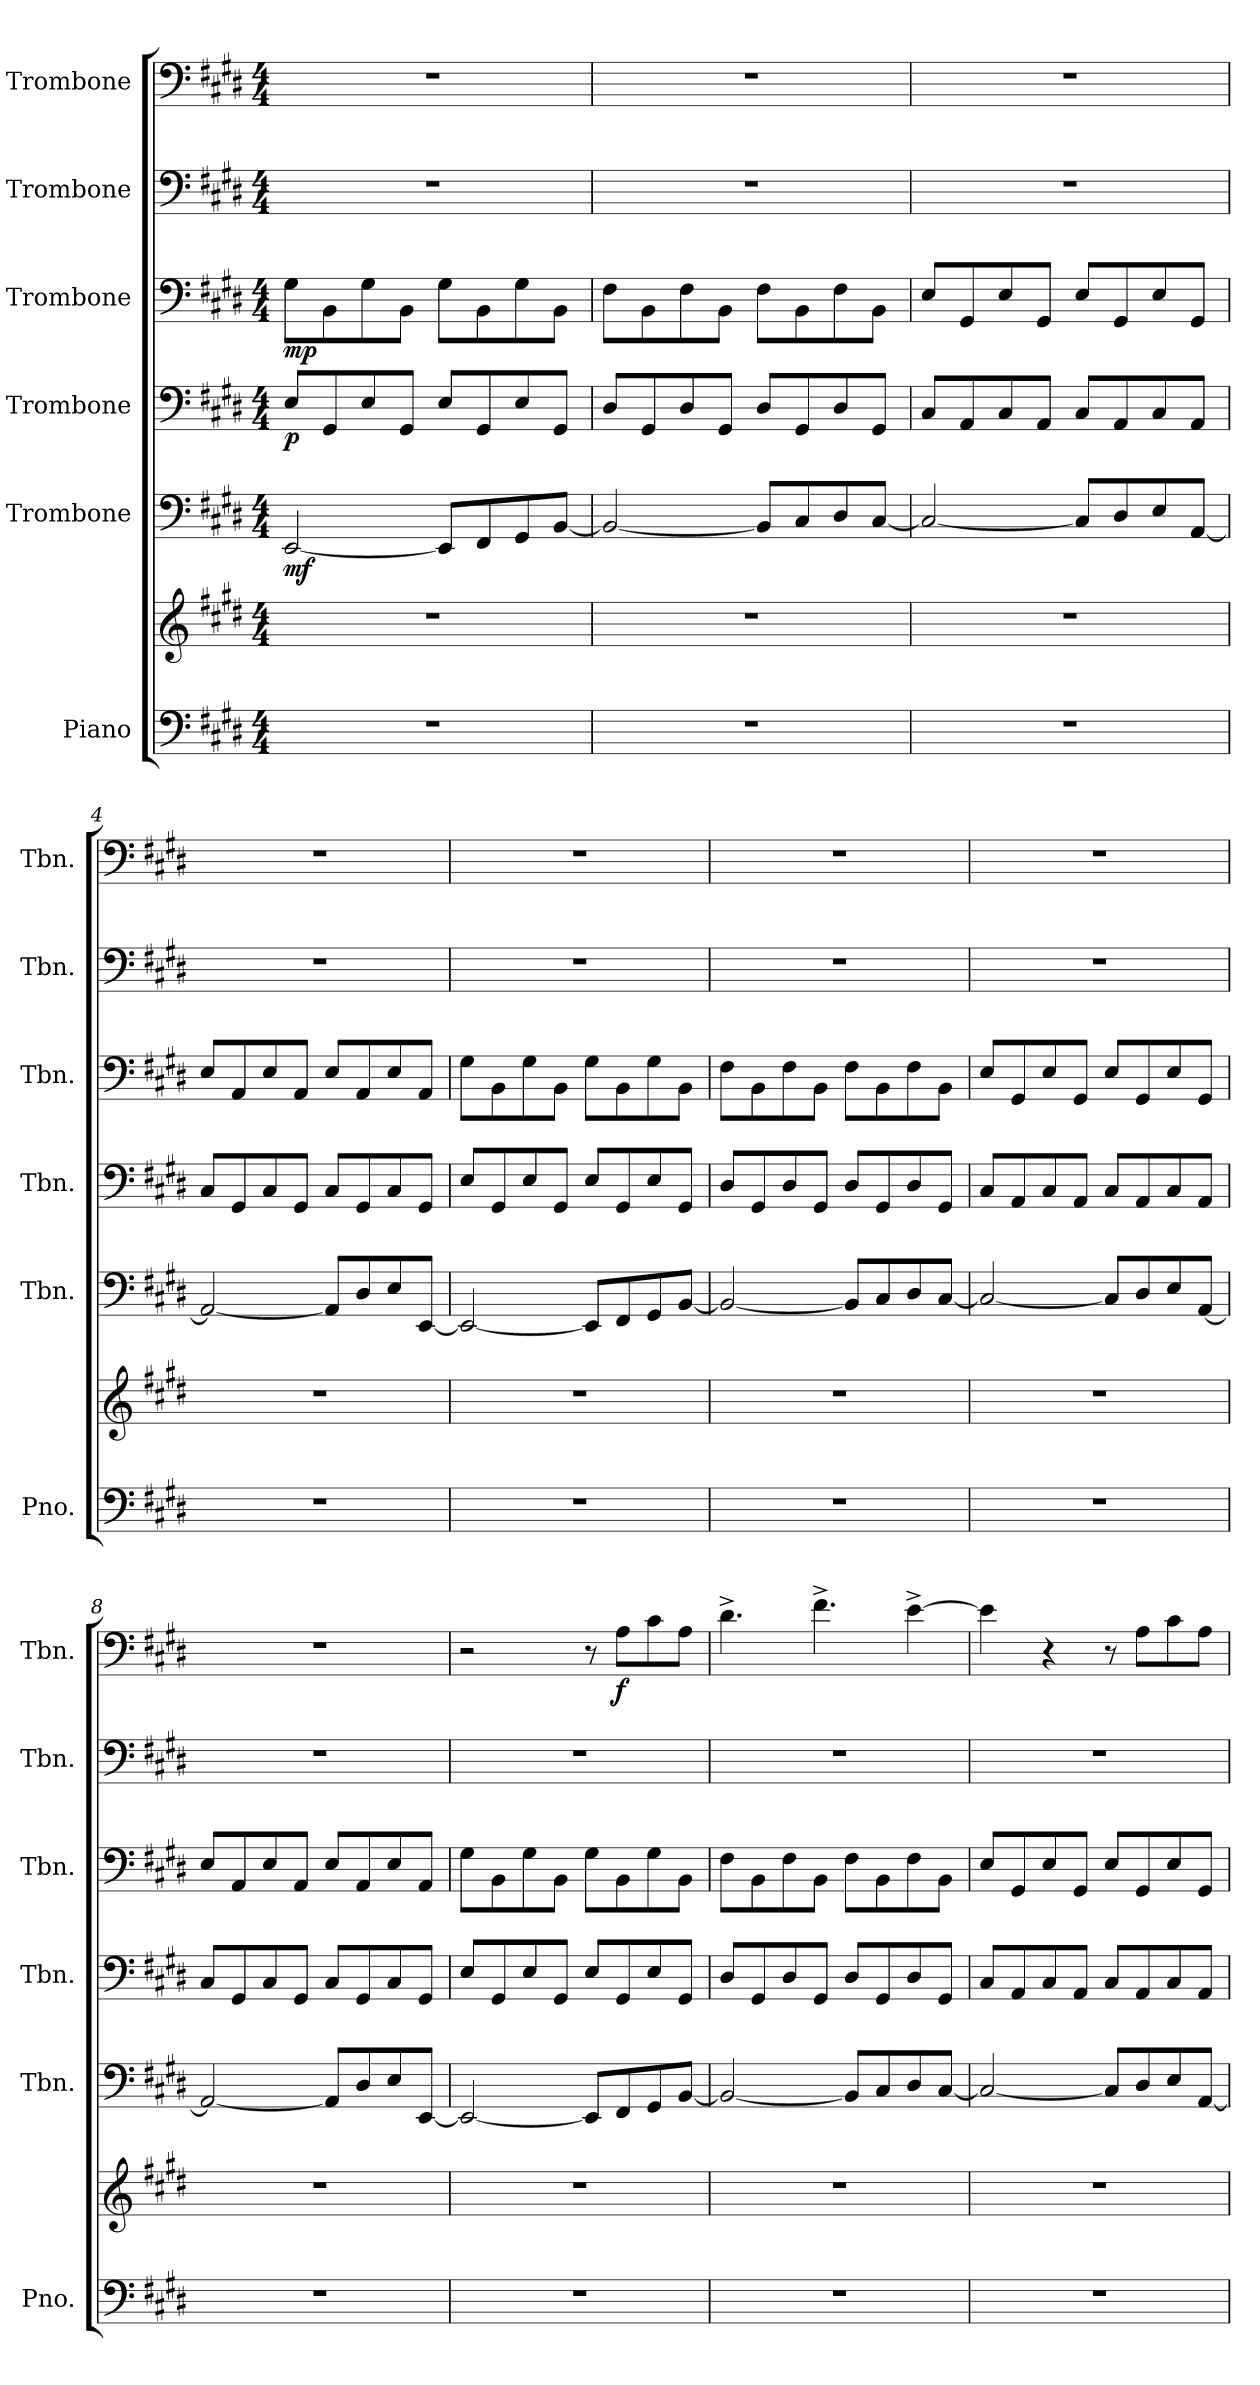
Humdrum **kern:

**kern	**kern	**kern	**dynam	**kern	**dynam	**kern	**dynam	**kern	**kern	**dynam
*part6	*part6	*part5	*part5	*part4	*part4	*part3	*part3	*part2	*part1	*part1
*staff7	*staff6	*staff5	*staff5	*staff4	*staff4	*staff3	*staff3	*staff2	*staff1	*staff1
*I"Piano	*	*I"Trombone	*	*I"Trombone	*	*I"Trombone	*	*I"Trombone	*I"Trombone	*
*I'Pno.	*	*I'Tbn.	*	*I'Tbn.	*	*I'Tbn.	*	*I'Tbn.	*I'Tbn.	*
*clefF4	*clefG2	*clefF4	*	*clefF4	*	*clefF4	*	*clefF4	*clefF4	*
*k[f#c#g#d#]	*k[f#c#g#d#]	*k[f#c#g#d#]	*	*k[f#c#g#d#]	*	*k[f#c#g#d#]	*	*k[f#c#g#d#]	*k[f#c#g#d#]	*
*M4/4	*M4/4	*M4/4	*	*M4/4	*	*M4/4	*	*M4/4	*M4/4	*
*MM115	*MM115	*MM115	*	*MM115	*	*MM115	*	*MM115	*MM115	*
=1	=1	=1	=1	=1	=1	=1	=1	=1	=1	=1
!	!	!	!LO:DY:b	!	!LO:DY:b	!	!LO:DY:b	!	!	!
1r	1r	[2EE/	mf	8E/L	p	8G#\L	mp	1r	1r	.
.	.	.	.	8GG#/	.	8BB\	.	.	.	.
.	.	.	.	8E/	.	8G#\	.	.	.	.
.	.	.	.	8GG#/J	.	8BB\J	.	.	.	.
.	.	8EE/L]	.	8E/L	.	8G#\L	.	.	.	.
.	.	8FF#/	.	8GG#/	.	8BB\	.	.	.	.
.	.	8GG#/	.	8E/	.	8G#\	.	.	.	.
.	.	[8BB/J	.	8GG#/J	.	8BB\J	.	.	.	.
=2	=2	=2	=2	=2	=2	=2	=2	=2	=2	=2
1r	1r	2BB/_	.	8D#/L	.	8F#\L	.	1r	1r	.
.	.	.	.	8GG#/	.	8BB\	.	.	.	.
.	.	.	.	8D#/	.	8F#\	.	.	.	.
.	.	.	.	8GG#/J	.	8BB\J	.	.	.	.
.	.	8BB/L]	.	8D#/L	.	8F#\L	.	.	.	.
.	.	8C#/	.	8GG#/	.	8BB\	.	.	.	.
.	.	8D#/	.	8D#/	.	8F#\	.	.	.	.
.	.	[8C#/J	.	8GG#/J	.	8BB\J	.	.	.	.
=3	=3	=3	=3	=3	=3	=3	=3	=3	=3	=3
1r	1r	2C#/_	.	8C#/L	.	8E/L	.	1r	1r	.
.	.	.	.	8AA/	.	8GG#/	.	.	.	.
.	.	.	.	8C#/	.	8E/	.	.	.	.
.	.	.	.	8AA/J	.	8GG#/J	.	.	.	.
.	.	8C#/L]	.	8C#/L	.	8E/L	.	.	.	.
.	.	8D#/	.	8AA/	.	8GG#/	.	.	.	.
.	.	8E/	.	8C#/	.	8E/	.	.	.	.
.	.	[8AA/J	.	8AA/J	.	8GG#/J	.	.	.	.
=4	=4	=4	=4	=4	=4	=4	=4	=4	=4	=4
1r	1r	2AA/_	.	8C#/L	.	8E/L	.	1r	1r	.
.	.	.	.	8GG#/	.	8AA/	.	.	.	.
.	.	.	.	8C#/	.	8E/	.	.	.	.
.	.	.	.	8GG#/J	.	8AA/J	.	.	.	.
.	.	8AA/L]	.	8C#/L	.	8E/L	.	.	.	.
.	.	8D#/	.	8GG#/	.	8AA/	.	.	.	.
.	.	8E/	.	8C#/	.	8E/	.	.	.	.
.	.	[8EE/J	.	8GG#/J	.	8AA/J	.	.	.	.
!!LO:PB:g=z
=5	=5	=5	=5	=5	=5	=5	=5	=5	=5	=5
1r	1r	2EE/_	.	8E/L	.	8G#\L	.	1r	1r	.
.	.	.	.	8GG#/	.	8BB\	.	.	.	.
.	.	.	.	8E/	.	8G#\	.	.	.	.
.	.	.	.	8GG#/J	.	8BB\J	.	.	.	.
.	.	8EE/L]	.	8E/L	.	8G#\L	.	.	.	.
.	.	8FF#/	.	8GG#/	.	8BB\	.	.	.	.
.	.	8GG#/	.	8E/	.	8G#\	.	.	.	.
.	.	[8BB/J	.	8GG#/J	.	8BB\J	.	.	.	.
=6	=6	=6	=6	=6	=6	=6	=6	=6	=6	=6
1r	1r	2BB/_	.	8D#/L	.	8F#\L	.	1r	1r	.
.	.	.	.	8GG#/	.	8BB\	.	.	.	.
.	.	.	.	8D#/	.	8F#\	.	.	.	.
.	.	.	.	8GG#/J	.	8BB\J	.	.	.	.
.	.	8BB/L]	.	8D#/L	.	8F#\L	.	.	.	.
.	.	8C#/	.	8GG#/	.	8BB\	.	.	.	.
.	.	8D#/	.	8D#/	.	8F#\	.	.	.	.
.	.	[8C#/J	.	8GG#/J	.	8BB\J	.	.	.	.
=7	=7	=7	=7	=7	=7	=7	=7	=7	=7	=7
1r	1r	2C#/_	.	8C#/L	.	8E/L	.	1r	1r	.
.	.	.	.	8AA/	.	8GG#/	.	.	.	.
.	.	.	.	8C#/	.	8E/	.	.	.	.
.	.	.	.	8AA/J	.	8GG#/J	.	.	.	.
.	.	8C#/L]	.	8C#/L	.	8E/L	.	.	.	.
.	.	8D#/	.	8AA/	.	8GG#/	.	.	.	.
.	.	8E/	.	8C#/	.	8E/	.	.	.	.
.	.	[8AA/J	.	8AA/J	.	8GG#/J	.	.	.	.
=8	=8	=8	=8	=8	=8	=8	=8	=8	=8	=8
1r	1r	2AA/_	.	8C#/L	.	8E/L	.	1r	1r	.
.	.	.	.	8GG#/	.	8AA/	.	.	.	.
.	.	.	.	8C#/	.	8E/	.	.	.	.
.	.	.	.	8GG#/J	.	8AA/J	.	.	.	.
.	.	8AA/L]	.	8C#/L	.	8E/L	.	.	.	.
.	.	8D#/	.	8GG#/	.	8AA/	.	.	.	.
.	.	8E/	.	8C#/	.	8E/	.	.	.	.
.	.	[8EE/J	.	8GG#/J	.	8AA/J	.	.	.	.
=9	=9	=9	=9	=9	=9	=9	=9	=9	=9	=9
1r	1r	2EE/_	.	8E/L	.	8G#\L	.	1r	2r	.
.	.	.	.	8GG#/	.	8BB\	.	.	.	.
.	.	.	.	8E/	.	8G#\	.	.	.	.
.	.	.	.	8GG#/J	.	8BB\J	.	.	.	.
.	.	8EE/L]	.	8E/L	.	8G#\L	.	.	8r	.
!	!	!	!	!	!	!	!	!	!	!LO:DY:b
.	.	8FF#/	.	8GG#/	.	8BB\	.	.	8A\L	f
.	.	8GG#/	.	8E/	.	8G#\	.	.	8c#\	.
.	.	[8BB/J	.	8GG#/J	.	8BB\J	.	.	8A\J	.
!!LO:PB:g=z
=10	=10	=10	=10	=10	=10	=10	=10	=10	=10	=10
1r	1r	2BB/_	.	8D#/L	.	8F#\L	.	1r	4.d#^\	.
.	.	.	.	8GG#/	.	8BB\	.	.	.	.
.	.	.	.	8D#/	.	8F#\	.	.	.	.
.	.	.	.	8GG#/J	.	8BB\J	.	.	4.f#^\	.
.	.	8BB/L]	.	8D#/L	.	8F#\L	.	.	.	.
.	.	8C#/	.	8GG#/	.	8BB\	.	.	.	.
.	.	8D#/	.	8D#/	.	8F#\	.	.	[4e^\	.
.	.	[8C#/J	.	8GG#/J	.	8BB\J	.	.	.	.
=11	=11	=11	=11	=11	=11	=11	=11	=11	=11	=11
1r	1r	2C#/_	.	8C#/L	.	8E/L	.	1r	4e\]	.
.	.	.	.	8AA/	.	8GG#/	.	.	.	.
.	.	.	.	8C#/	.	8E/	.	.	4r	.
.	.	.	.	8AA/J	.	8GG#/J	.	.	.	.
.	.	8C#/L]	.	8C#/L	.	8E/L	.	.	8r	.
.	.	8D#/	.	8AA/	.	8GG#/	.	.	8A\L	.
.	.	8E/	.	8C#/	.	8E/	.	.	8c#\	.
.	.	[8AA/J	.	8AA/J	.	8GG#/J	.	.	8A\J	.
=	=	=	=	=	=	=	=	=	=	=
*-	*-	*-	*-	*-	*-	*-	*-	*-	*-	*-
